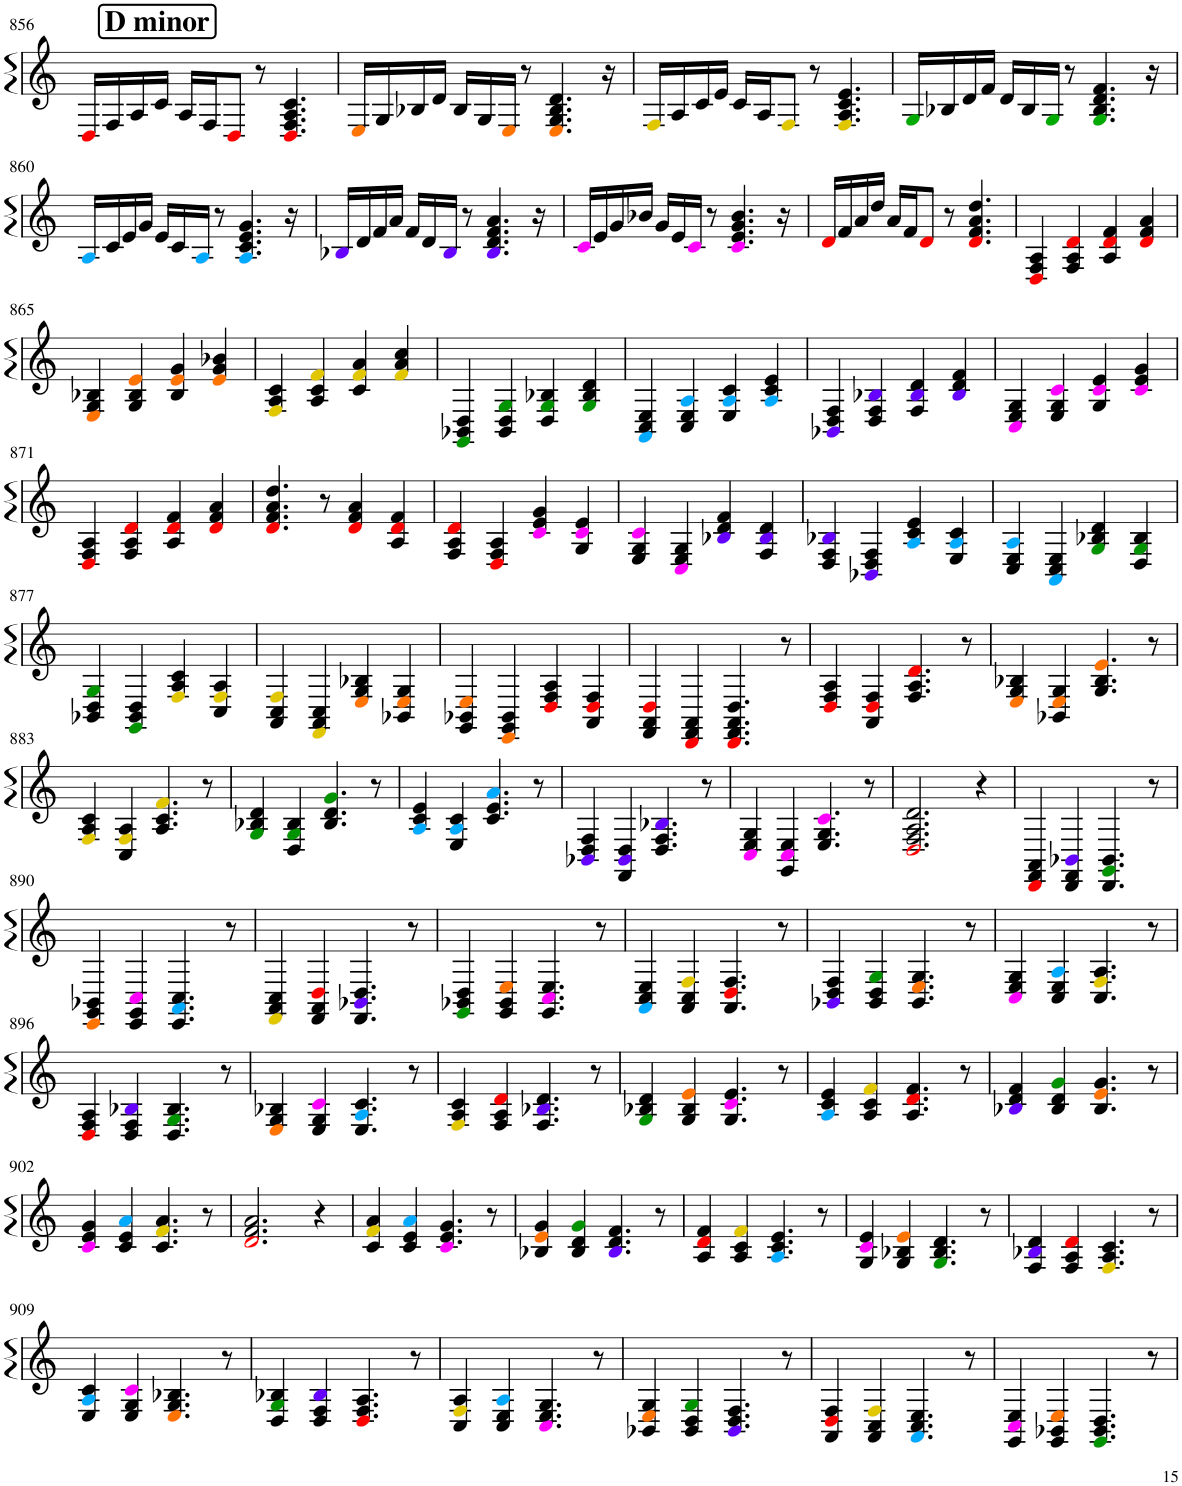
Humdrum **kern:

**kern
*part1
*staff1
*I"Piano
*I'Pno.
!!LO:PB:g=z
*clefG2
*k[]
*M4/4
!!LO:REH:place=s1:a:B:cj:fs=14:t=D minor
=856
16Di/LL
16F/
16A/
16c/JJ
16A/LL
16F/J
8Di/J
8r
4.Di/ 4.F/ 4.A/ 4.c/
=857
16Ej/LL
16G/
16B-X/
16d/JJ
16B-/LL
16G/
16Ej/JJ
8r
4.Ej/ 4.G/ 4.B-/ 4.d/
16r
=858
16FZ/LL
16A/
16c/
16e/JJ
16c/LL
16A/J
8FZ/J
8r
4.FZ/ 4.A/ 4.c/ 4.e/
=859
16GV/LL
16B-X/
16d/
16f/JJ
16d/LL
16B-/
16GV/JJ
8r
4.GV/ 4.B-/ 4.d/ 4.f/
16r
!!LO:LB:g=z
=860
16AN/LL
16c/
16e/
16g/JJ
16e/LL
16c/
16AN/JJ
8r
4.AN/ 4.c/ 4.e/ 4.g/
16r
=861
16B-Xl/LL
16d/
16f/
16a/JJ
16f/LL
16d/
16B-l/JJ
8r
4.B-l/ 4.d/ 4.f/ 4.a/
16r
=862
16c!/LL
16e/
16g/
16b-X/JJ
16g/LL
16e/
16c!/JJ
8r
4.c!/ 4.e/ 4.g/ 4.b-/
16r
=863
16di/LL
16f/
16a/
16dd/JJ
16a/LL
16f/J
8di/J
8r
4.di/ 4.f/ 4.a/ 4.dd/
=864
4Di/ 4F/ 4A/
4F/ 4A/ 4di/
4A/ 4di/ 4f/
4di/ 4f/ 4a/
!!LO:LB:g=z
=865
4Ej/ 4G/ 4B-X/
4G/ 4B-/ 4ej/
4B-/ 4ej/ 4g/
4ej/ 4g/ 4b-X/
=866
4FZ/ 4A/ 4c/
4A/ 4c/ 4fZ/
4c/ 4fZ/ 4a/
4fZ/ 4a/ 4cc/
=867
4GG+/ 4BB-X/ 4D/
4BB-/ 4D/ 4G+/
4D/ 4G+/ 4B-X/
4G+/ 4B-/ 4d/
=868
4AAN/ 4C/ 4E/
4C/ 4E/ 4AN/
4E/ 4AN/ 4c/
4AN/ 4c/ 4e/
=869
4BB-Xl/ 4D/ 4F/
4D/ 4F/ 4B-Xl/
4F/ 4B-l/ 4d/
4B-l/ 4d/ 4f/
=870
4C!/ 4E/ 4G/
4E/ 4G/ 4c!/
4G/ 4c!/ 4e/
4c!/ 4e/ 4g/
!!LO:LB:g=z
=871
4Di/ 4F/ 4A/
4F/ 4A/ 4di/
4A/ 4di/ 4f/
4di/ 4f/ 4a/
=872
4.di/ 4.f/ 4.a/ 4.dd/
8r
4di/ 4f/ 4a/
4A/ 4di/ 4f/
=873
4F/ 4A/ 4di/
4Di/ 4F/ 4A/
4c!/ 4e/ 4g/
4G/ 4c!/ 4e/
=874
4E/ 4G/ 4c!/
4C!/ 4E/ 4G/
4B-Xl/ 4d/ 4f/
4F/ 4B-l/ 4d/
=875
4D/ 4F/ 4B-Xl/
4BB-Xl/ 4D/ 4F/
4AN/ 4c/ 4e/
4E/ 4AN/ 4c/
=876
4C/ 4E/ 4AN/
4AAN/ 4C/ 4E/
4G+/ 4B-X/ 4d/
4D/ 4G+/ 4B-/
!!LO:LB:g=z
=877
4BB-X/ 4D/ 4G+/
4GG+/ 4BB-/ 4D/
4FZ/ 4A/ 4c/
4C/ 4FZ/ 4A/
=878
4AA/ 4C/ 4FZ/
4FFZ/ 4AA/ 4C/
4Ej/ 4G/ 4B-X/
4BB-X/ 4Ej/ 4G/
=879
4GG/ 4BB-X/ 4Ej/
4EEj/ 4GG/ 4BB-/
4Di/ 4F/ 4A/
4AA/ 4Di/ 4F/
=880
4FF/ 4AA/ 4Di/
4DDi/ 4FF/ 4AA/
4.DDi/ 4.FF/ 4.AA/ 4.D/
8r
=881
4Di/ 4F/ 4A/
4AA/ 4Di/ 4F/
4.F/ 4.A/ 4.di/
8r
=882
4Ej/ 4G/ 4B-X/
4BB-X/ 4Ej/ 4G/
4.G/ 4.B-/ 4.ej/
8r
!!LO:LB:g=z
=883
4FZ/ 4A/ 4c/
4C/ 4FZ/ 4A/
4.A/ 4.c/ 4.fZ/
8r
=884
4G+/ 4B-X/ 4d/
4D/ 4G+/ 4B-/
4.B-/ 4.d/ 4.g+/
8r
=885
4AN/ 4c/ 4e/
4E/ 4AN/ 4c/
4.c/ 4.e/ 4.aN/
8r
=886
4BB-Xl/ 4D/ 4F/
4FF/ 4BB-l/ 4D/
4.D/ 4.F/ 4.B-Xl/
8r
=887
4C!/ 4E/ 4G/
4GG/ 4C!/ 4E/
4.E/ 4.G/ 4.c!/
8r
=888
2.Di/ 2.F/ 2.A/ 2.d/
4r
=889
4DDi/ 4FF/ 4AA/
4DD/ 4FF/ 4BB-Xl/
4.DD/ 4.GG+/ 4.BB-/
8r
!!LO:LB:g=z
=890
4EEj/ 4GG/ 4BB-X/
4EE/ 4GG/ 4C!/
4.EE/ 4.AAN/ 4.C/
8r
=891
4FFZ/ 4AA/ 4C/
4FF/ 4AA/ 4Di/
4.FF/ 4.BB-Xl/ 4.D/
8r
=892
4GG+/ 4BB-X/ 4D/
4GG/ 4BB-/ 4Ej/
4.GG/ 4.C!/ 4.E/
8r
=893
4AAN/ 4C/ 4E/
4AA/ 4C/ 4FZ/
4.AA/ 4.Di/ 4.F/
8r
=894
4BB-Xl/ 4D/ 4F/
4BB-/ 4D/ 4G+/
4.BB-/ 4.Ej/ 4.G/
8r
=895
4C!/ 4E/ 4G/
4C/ 4E/ 4AN/
4.C/ 4.FZ/ 4.A/
8r
!!LO:LB:g=z
=896
4Di/ 4F/ 4A/
4D/ 4F/ 4B-Xl/
4.D/ 4.G+/ 4.B-/
8r
=897
4Ej/ 4G/ 4B-X/
4E/ 4G/ 4c!/
4.E/ 4.AN/ 4.c/
8r
=898
4FZ/ 4A/ 4c/
4F/ 4A/ 4di/
4.F/ 4.B-Xl/ 4.d/
8r
=899
4G+/ 4B-X/ 4d/
4G/ 4B-/ 4ej/
4.G/ 4.c!/ 4.e/
8r
=900
4AN/ 4c/ 4e/
4A/ 4c/ 4fZ/
4.A/ 4.di/ 4.f/
8r
=901
4B-Xl/ 4d/ 4f/
4B-/ 4d/ 4g+/
4.B-/ 4.ej/ 4.g/
8r
!!LO:LB:g=z
=902
4c!/ 4e/ 4g/
4c/ 4e/ 4aN/
4.c/ 4.fZ/ 4.a/
8r
=903
2.di/ 2.f/ 2.a/
4r
=904
4c/ 4fZ/ 4a/
4c/ 4e/ 4aN/
4.c!/ 4.e/ 4.g/
8r
=905
4B-X/ 4ej/ 4g/
4B-/ 4d/ 4g+/
4.B-l/ 4.d/ 4.f/
8r
=906
4A/ 4di/ 4f/
4A/ 4c/ 4fZ/
4.AN/ 4.c/ 4.e/
8r
=907
4G/ 4c!/ 4e/
4G/ 4B-X/ 4ej/
4.G+/ 4.B-/ 4.d/
8r
=908
4F/ 4B-Xl/ 4d/
4F/ 4A/ 4di/
4.FZ/ 4.A/ 4.c/
8r
!!LO:LB:g=z
=909
4E/ 4AN/ 4c/
4E/ 4G/ 4c!/
4.Ej/ 4.G/ 4.B-X/
8r
=910
4D/ 4G+/ 4B-X/
4D/ 4F/ 4B-l/
4.Di/ 4.F/ 4.A/
8r
=911
4C/ 4FZ/ 4A/
4C/ 4E/ 4AN/
4.C!/ 4.E/ 4.G/
8r
=912
4BB-X/ 4Ej/ 4G/
4BB-/ 4D/ 4G+/
4.BB-l/ 4.D/ 4.F/
8r
=913
4AA/ 4Di/ 4F/
4AA/ 4C/ 4FZ/
4.AAN/ 4.C/ 4.E/
8r
=914
4GG/ 4C!/ 4E/
4GG/ 4BB-X/ 4Ej/
4.GG+/ 4.BB-/ 4.D/
8r
=
*-
